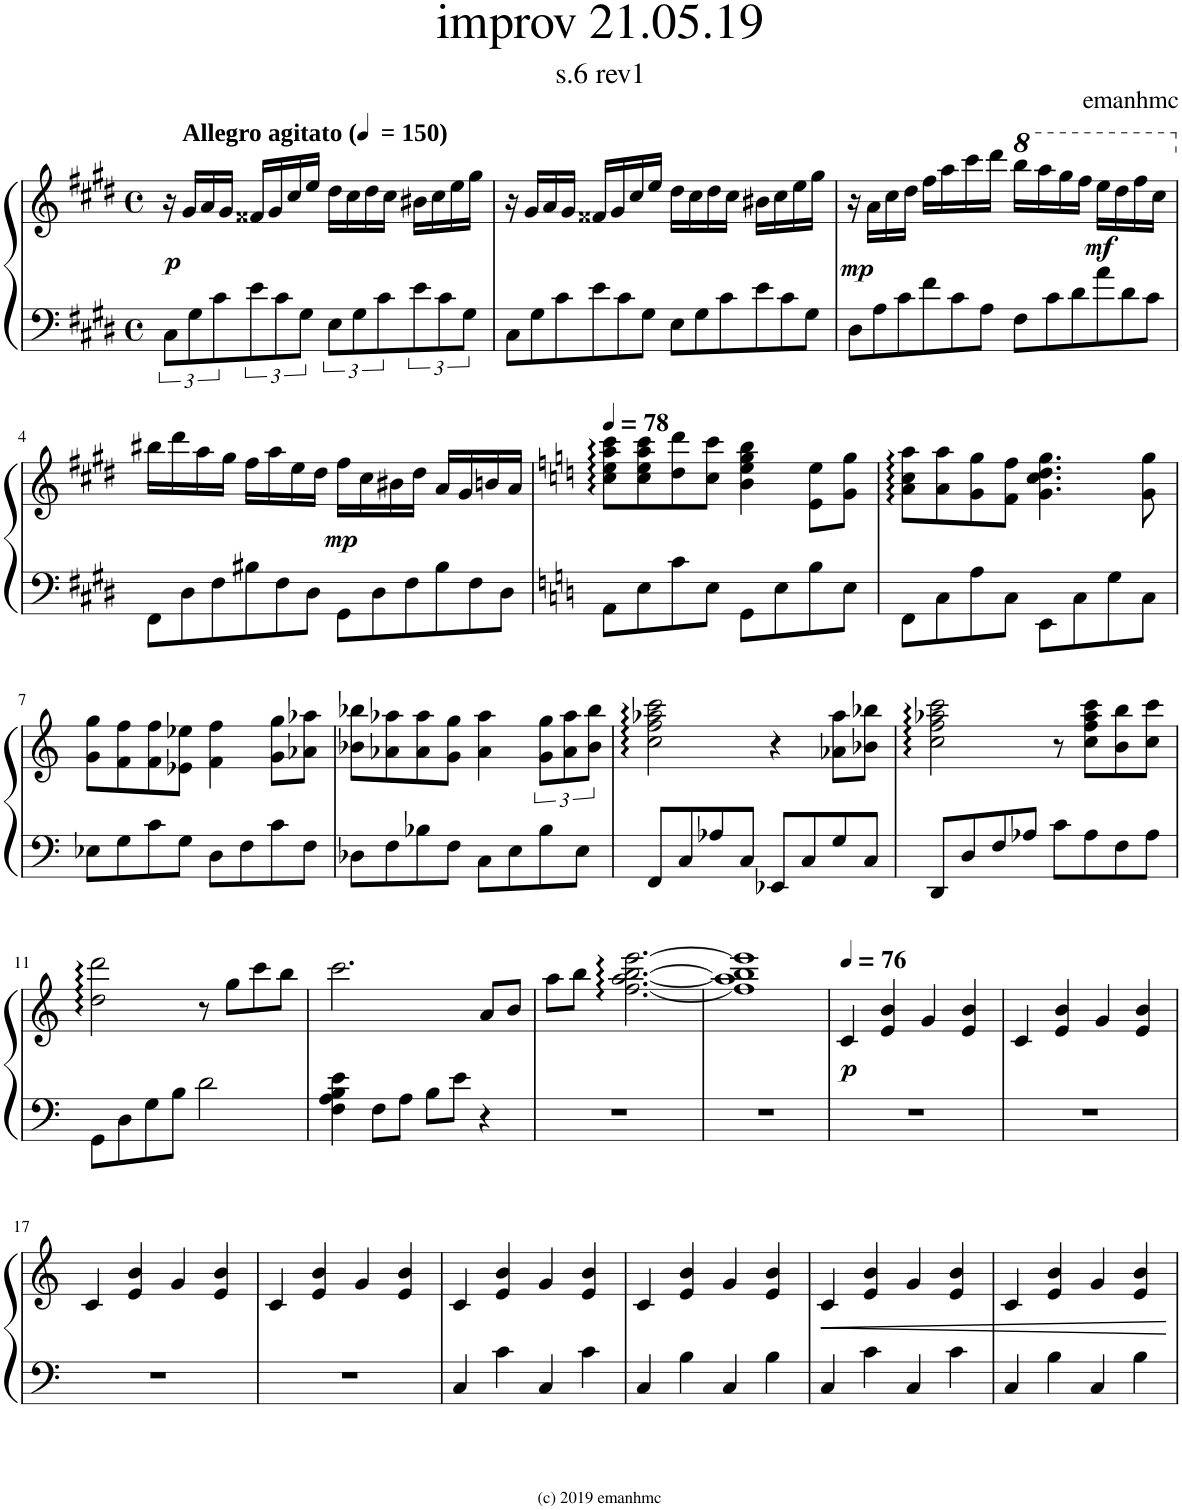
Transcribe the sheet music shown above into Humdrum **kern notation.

**kern	**kern	**dynam
*part1	*part1	*part1
*staff2	*staff1	*staff1/2
*I"Piano	*	*
*I'Pno.	*	*
*clefF4	*clefG2	*
*k[f#c#g#d#]	*k[f#c#g#d#]	*
*M4/4	*M4/4	*
*met(c)	*met(c)	*
=1	=1	=1
!	!	!LO:DY:b
12C#\L	16r	p
*	*MM150	*
!	!LO:TX:a:B:t=Allegro agitato	!
.	16g#/LL	.
12G#\	.	.
.	16a/	.
12c#\	.	.
.	16g#/JJ	.
12e\	16f##X/LL	.
.	16g#/	.
12c#\	.	.
.	16cc#/	.
12G#\J	.	.
.	16ee/JJ	.
12E\L	16dd#\LL	.
.	16cc#\	.
12G#\	.	.
.	16dd#\	.
12c#\	.	.
.	16cc#\JJ	.
12e\	16b#X\LL	.
.	16cc#\	.
12c#\	.	.
.	16ee\	.
12G#\J	.	.
.	16gg#\JJ	.
=2	=2	=2
*Xtuplet	*	*
12C#\L	16r	.
.	16g#/LL	.
12G#\	.	.
.	16a/	.
12c#\	.	.
.	16g#/JJ	.
12e\	16f##X/LL	.
.	16g#/	.
12c#\	.	.
.	16cc#/	.
12G#\J	.	.
.	16ee/JJ	.
12E\L	16dd#\LL	.
.	16cc#\	.
12G#\	.	.
.	16dd#\	.
12c#\	.	.
.	16cc#\JJ	.
12e\	16b#X\LL	.
.	16cc#\	.
12c#\	.	.
.	16ee\	.
12G#\J	.	.
.	16gg#\JJ	.
=3	=3	=3
!	!	!LO:DY:b
12D#\L	16r	mp
.	16a\LL	.
12A\	.	.
.	16cc#\	.
12c#\	.	.
.	16dd#\JJ	.
12f#\	16ff#\LL	.
.	16aa\	.
12c#\	.	.
.	16ccc#\	.
12A\J	.	.
.	16ddd#\JJ	.
*	*8va	*
12F#\L	16bbb\LL	.
.	16aaa\	.
12c#\	.	.
.	16ggg#\	.
12d#\	.	.
.	16fff#\JJ	.
!	!	!LO:DY:b
12a\	16eee\LL	mf
.	16ddd#\	.
12d#\	.	.
.	16fff#\	.
12c#\J	.	.
.	16ccc#\JJ	.
!!LO:LB:g=z
=4	=4	=4
*	*X8va	*
12FF#\L	16bb#X\LL	.
.	16ddd#\	.
12D#\	.	.
.	16aa\	.
12F#\	.	.
.	16gg#\JJ	.
12B#X\	16ff#\LL	.
.	16aa\	.
12F#\	.	.
.	16ee\	.
12D#\J	.	.
.	16dd#\JJ	.
!	!	!LO:DY:b
12GG#\L	16ff#\LL	mp
.	16cc#\	.
12D#\	.	.
.	16b#X\	.
12F#\	.	.
.	16dd#\JJ	.
12B#X\	16a/LL	.
.	16g#/	.
12F#\	.	.
.	16bn/	.
12D#\J	.	.
.	16a/JJ	.
=5	=5	=5
*k[]	*k[]	*
*	*MM78	*
8AA\L	8cc\:: 8ee\:: 8aa\:: 8ccc\::L	.
8E\	8cc\ 8ee\ 8aa\ 8ccc\	.
8c\	8dd\ 8ddd\	.
8E\J	8cc\ 8ccc\J	.
8GG\L	4b\ 4ee\ 4gg\ 4bb\	.
8E\	.	.
8B\	8e\ 8ee\L	.
8E\J	8g\ 8gg\J	.
=6	=6	=6
8FF\L	8a\:: 8cc\:: 8aa\::L	.
8C\	8a\ 8aa\	.
8A\	8g\ 8gg\	.
8C\J	8f\ 8ff\J	.
8EE\L	4.g\ 4.cc\ 4.dd\ 4.gg\	.
8C\	.	.
8G\	.	.
8C\J	8g\ 8gg\	.
!!LO:LB:g=z
=7	=7	=7
8E-X\L	8g\ 8gg\L	.
8G\	8f\ 8ff\	.
8c\	8f\ 8ff\	.
8G\J	8e-X\ 8ee-X\J	.
8D\L	4f\ 4ff\	.
8F\	.	.
8c\	8g\ 8gg\L	.
8F\J	8a-X\ 8aa-X\J	.
=8	=8	=8
8D-X\L	8b-X\ 8bb-X\L	.
8F\	8a-X\ 8aa-X\	.
8B-X\	8a-\ 8aa-\	.
8F\J	8g\ 8gg\J	.
8C\L	4a-\ 4aa-\	.
8E\	.	.
8B-\	12g\ 12gg\L	.
.	12a-\ 12aa-\	.
8E\J	.	.
.	12b-\ 12bb-\J	.
=9	=9	=9
8FF/L	2cc\:: 2ff\:: 2aa-X\:: 2ccc\::	.
8C/	.	.
8A-X/	.	.
8C/J	.	.
8EE-X/L	4r	.
8C/	.	.
8G/	8a-X\ 8aa-\L	.
8C/J	8b-X\ 8bb-X\J	.
=10	=10	=10
8DD/L	2cc\:: 2ff\:: 2aa-X\:: 2ccc\::	.
8D/	.	.
8F/	.	.
8A-X/J	.	.
8c\L	8r	.
8A-\	8cc\ 8ff\ 8aa-\ 8ccc\L	.
8F\	8b\ 8bb\	.
8A-\J	8cc\ 8ccc\J	.
!!LO:LB:g=z
=11	=11	=11
8GG\L	2dd\:: 2ddd\::	.
8D\	.	.
8G\	.	.
8B\J	.	.
2d\	8r	.
.	8gg\L	.
.	8ccc\	.
.	8bb\J	.
=12	=12	=12
4F\ 4A\ 4B\ 4e\	2.ccc\	.
8F\L	.	.
8A\J	.	.
8B\L	.	.
8e\J	.	.
4r	8a/L	.
.	8b/J	.
=13	=13	=13
1r	8aa\L	.
.	8bb\J	.
.	[2.ff\:: [2.aa\:: [2.bb\:: [2.eee\::	.
=14	=14	=14
1r	1ff] 1aa] 1bb] 1eee]	.
=15	=15	=15
*	*MM76	*
!	!	!LO:DY:b
1r	4c/	p
.	4e/ 4b/	.
.	4g/	.
.	4e/ 4b/	.
=16	=16	=16
1r	4c/	.
.	4e/ 4b/	.
.	4g/	.
.	4e/ 4b/	.
!!LO:LB:g=z
=17	=17	=17
1r	4c/	.
.	4e/ 4b/	.
.	4g/	.
.	4e/ 4b/	.
=18	=18	=18
1r	4c/	.
.	4e/ 4b/	.
.	4g/	.
.	4e/ 4b/	.
=19	=19	=19
4C/	4c/	.
4c\	4e/ 4b/	.
4C/	4g/	.
4c\	4e/ 4b/	.
=20	=20	=20
4C/	4c/	.
4B\	4e/ 4b/	.
4C/	4g/	.
4B\	4e/ 4b/	.
=21	=21	=21
!	!	!LO:HP:b
4C/	4c/	<
4c\	4e/ 4b/	.
4C/	4g/	.
4c\	4e/ 4b/	.
=22	=22	=22
4C/	4c/	.
4B\	4e/ 4b/	.
4C/	4g/	.
4B\	4e/ 4b/	.
.	.	[
=	=	=
*-	*-	*-
